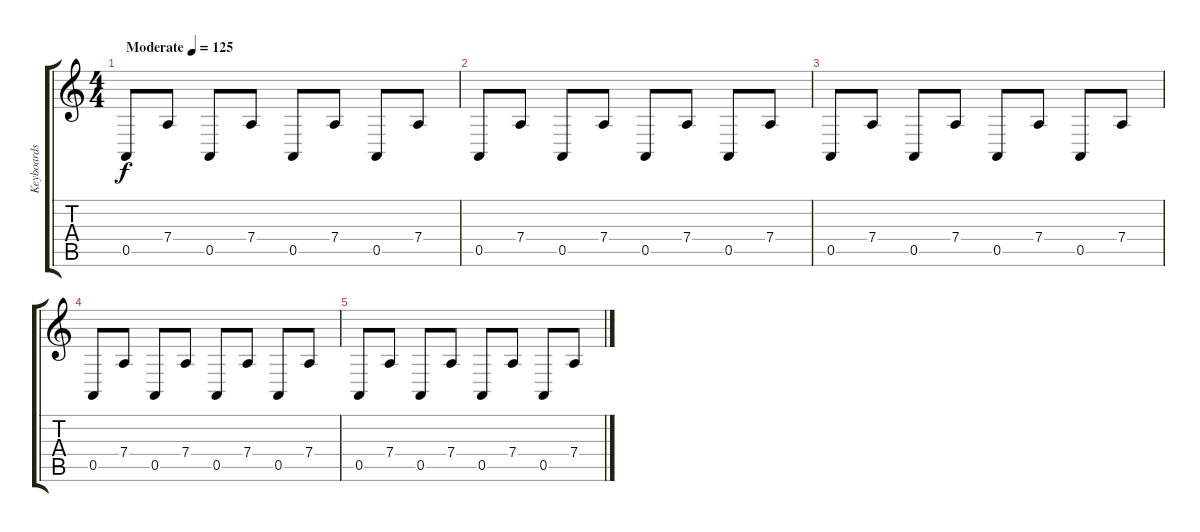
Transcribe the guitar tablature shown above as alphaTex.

\track ("Keyboards" "Keyboards") {instrument reedorgan}
\staff {score tabs}
\tuning (E4 B3 G3 D3 A2 E2) {hide}
\ts (4 4)
\tempo (125 "Moderate")
\clef g2
\ks c
0.5.8{dy f instrument reedorgan} 7.4.8 0.5.8 7.4.8 0.5.8 7.4.8 0.5.8 7.4.8 |
0.5.8 7.4.8 0.5.8 7.4.8 0.5.8 7.4.8 0.5.8 7.4.8 |
0.5.8 7.4.8 0.5.8 7.4.8 0.5.8 7.4.8 0.5.8 7.4.8 |
0.5.8 7.4.8 0.5.8 7.4.8 0.5.8 7.4.8 0.5.8 7.4.8 |
0.5.8 7.4.8 0.5.8 7.4.8 0.5.8 7.4.8 0.5.8 7.4.8
